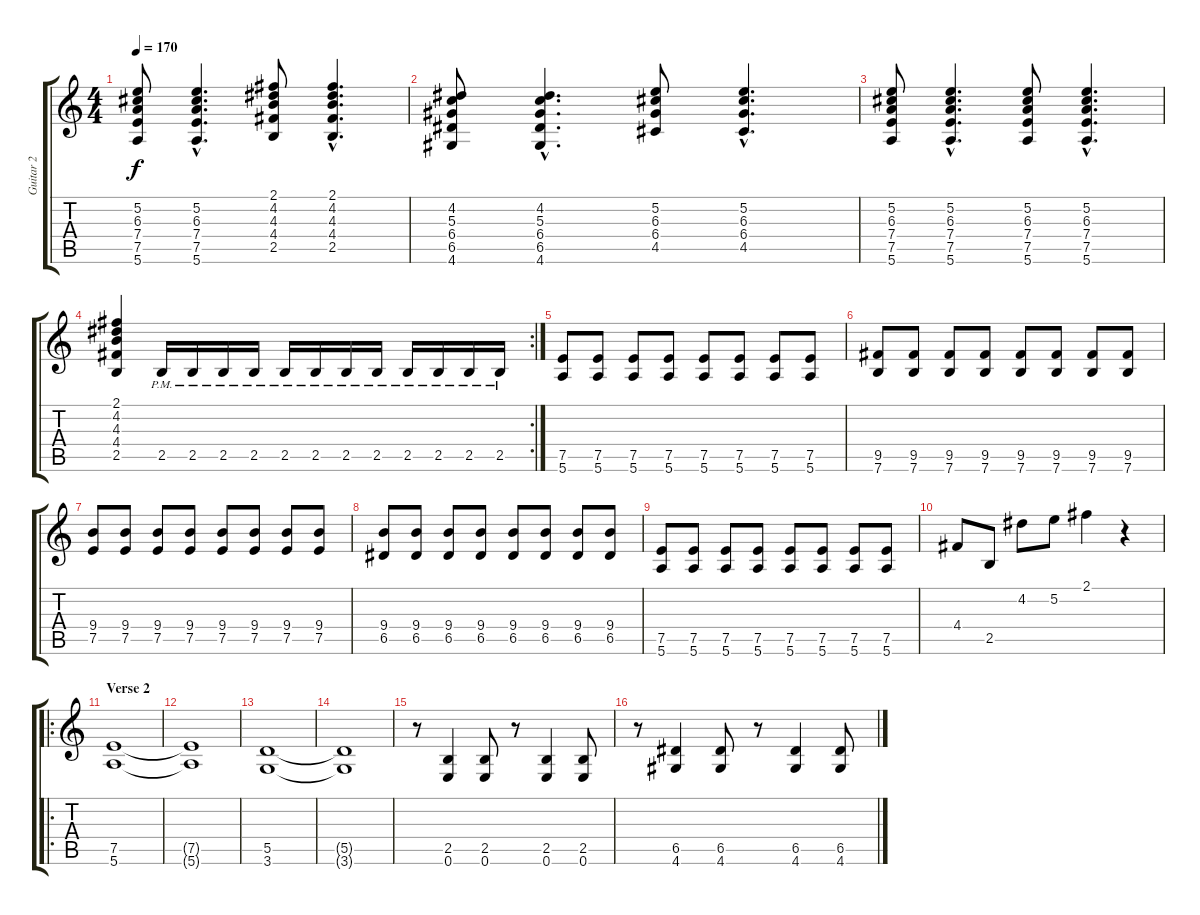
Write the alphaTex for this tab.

\track ("Guitar 2" "Guitar 2") {instrument distortionguitar}
\staff {score tabs}
\tuning (E4 B3 G3 D3 A2 E2) {hide}
\ts (4 4)
\tempo 170
\clef g2
\ks c
(5.2 6.3 7.4 7.5 5.6).8{dy f} (5.2{hac} 6.3{hac} 7.4{hac} 7.5{hac} 5.6{hac}).4{d} (2.1 4.2 4.3 4.4 2.5).8 (2.1{hac} 4.2{hac} 4.3{hac} 4.4{hac} 2.5{hac}).4{d} |
(4.2 5.3 6.4 6.5 4.6).8 (4.2{hac} 5.3{hac} 6.4{hac} 6.5{hac} 4.6{hac}).4{d} (5.2 6.3 6.4 4.5).8 (5.2{hac} 6.3{hac} 6.4{hac} 4.5{hac}).4{d} |
(5.2 6.3 7.4 7.5 5.6).8 (5.2{hac} 6.3{hac} 7.4{hac} 7.5{hac} 5.6{hac}).4{d} (5.2 6.3 7.4 7.5 5.6).8 (5.2{hac} 6.3{hac} 7.4{hac} 7.5{hac} 5.6{hac}).4{d} |
\rc 2
(2.1 4.2 4.3 4.4 2.5).4 2.5{pm}.16 2.5{pm}.16 2.5{pm}.16 2.5{pm}.16 2.5{pm}.16 2.5{pm}.16 2.5{pm}.16 2.5{pm}.16 2.5{pm}.16 2.5{pm}.16 2.5{pm}.16 2.5{pm}.16 |
(7.5 5.6).8 (7.5 5.6).8 (7.5 5.6).8 (7.5 5.6).8 (7.5 5.6).8 (7.5 5.6).8 (7.5 5.6).8 (7.5 5.6).8 |
(9.5 7.6).8 (9.5 7.6).8 (9.5 7.6).8 (9.5 7.6).8 (9.5 7.6).8 (9.5 7.6).8 (9.5 7.6).8 (9.5 7.6).8 |
(9.4 7.5).8 (9.4 7.5).8 (9.4 7.5).8 (9.4 7.5).8 (9.4 7.5).8 (9.4 7.5).8 (9.4 7.5).8 (9.4 7.5).8 |
(9.4 6.5).8 (9.4 6.5).8 (9.4 6.5).8 (9.4 6.5).8 (9.4 6.5).8 (9.4 6.5).8 (9.4 6.5).8 (9.4 6.5).8 |
(7.5 5.6).8 (7.5 5.6).8 (7.5 5.6).8 (7.5 5.6).8 (7.5 5.6).8 (7.5 5.6).8 (7.5 5.6).8 (7.5 5.6).8 |
4.4.8 2.5.8 4.2.8 5.2.8 2.1.4 r.4 |
\ro
\section ("" "Verse 2")
(7.5 5.6).1 |
(7.5{t} 5.6{t}).1 |
(5.5 3.6).1 |
(5.5{t} 3.6{t}).1 |
r.8 (2.5 0.6).4 (2.5 0.6).8 r.8 (2.5 0.6).4 (2.5 0.6).8 |
r.8 (6.5 4.6).4 (6.5 4.6).8 r.8 (6.5 4.6).4 (6.5 4.6).8
